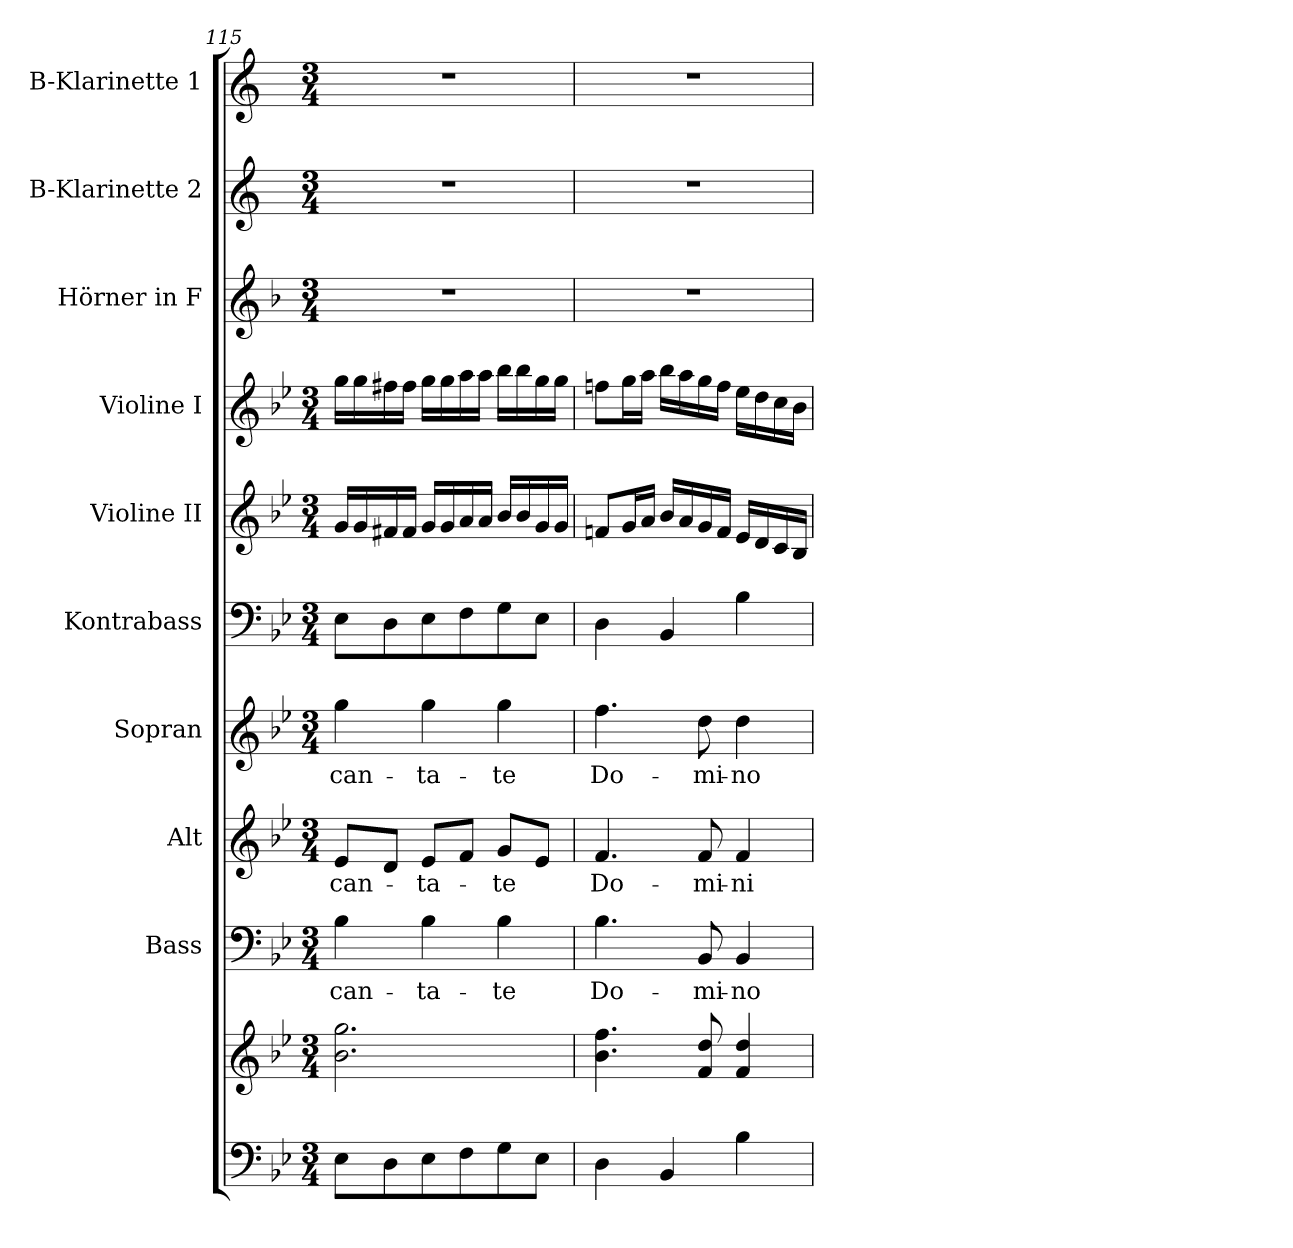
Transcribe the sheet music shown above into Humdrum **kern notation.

**kern	**kern	**kern	**text	**kern	**text	**kern	**text	**kern	**kern	**kern	**kern	**kern	**kern
*part10	*part10	*part9	*part9	*part8	*part8	*part7	*part7	*part6	*part5	*part4	*part3	*part2	*part1
*staff11	*staff10	*staff9	*staff9	*staff8	*staff8	*staff7	*staff7	*staff6	*staff5	*staff4	*staff3	*staff2	*staff1
*	*	*I"Bass	*	*I"Alt	*	*I"Sopran	*	*I"Kontrabass	*I"Violine II	*I"Violine I	*I"Hörner in F	*I"B-Klarinette 2	*I"B-Klarinette 1
*	*	*I'B.	*	*I'A.	*	*I'S.	*	*I'Kb.	*I'Vl. II	*I'Vl. I	*	*I'B Kl. 2	*I'B Kl. 1
!!LO:PB:g=z
*clefF4	*clefG2	*clefF4	*	*clefG2	*	*clefG2	*	*clefF4	*clefG2	*clefG2	*clefG2	*clefG2	*clefG2
*	*	*	*	*	*	*	*	*ITrd7c12	*	*	*ITrd4c7	*ITrd1c2	*ITrd1c2
*k[b-e-]	*k[b-e-]	*k[b-e-]	*	*k[b-e-]	*	*k[b-e-]	*	*k[b-e-]	*k[b-e-]	*k[b-e-]	*k[b-e-]	*k[b-e-]	*k[b-e-]
*B-:	*B-:	*B-:	*	*B-:	*	*B-:	*	*B-:	*B-:	*B-:	*B-:	*B-:	*B-:
*M3/4	*M3/4	*M3/4	*	*M3/4	*	*M3/4	*	*M3/4	*M3/4	*M3/4	*M3/4	*M3/4	*M3/4
=115	=115	=115	=115	=115	=115	=115	=115	=115	=115	=115	=115	=115	=115
!	!	!	!LO:LY:b	!	!LO:LY:b	!	!LO:LY:b	!	!	!	!	!	!
8E-\L	2.b-\ 2.gg\	4B-\	can-	8e-/L	can-	4gg\	can-	8EE-\L	16g/LL	16gg\LL	2.r	2.r	2.r
.	.	.	.	.	.	.	.	.	16g/	16gg\	.	.	.
8D\	.	.	.	8d/J	.	.	.	8DD\	16f#X/	16ff#X\	.	.	.
.	.	.	.	.	.	.	.	.	16f#/JJ	16ff#\JJ	.	.	.
!	!	!	!LO:LY:b	!	!LO:LY:b	!	!LO:LY:b	!	!	!	!	!	!
8E-\	.	4B-\	-ta-	8e-/L	-ta-	4gg\	-ta-	8EE-\	16g/LL	16gg\LL	.	.	.
.	.	.	.	.	.	.	.	.	16g/	16gg\	.	.	.
8F\	.	.	.	8f/J	.	.	.	8FF\	16a/	16aa\	.	.	.
.	.	.	.	.	.	.	.	.	16a/JJ	16aa\JJ	.	.	.
!	!	!	!LO:LY:b	!	!LO:LY:b	!	!LO:LY:b	!	!	!	!	!	!
8G\	.	4B-\	-te	8g/L	-te	4gg\	-te	8GG\	16b-/LL	16bb-\LL	.	.	.
.	.	.	.	.	.	.	.	.	16b-/	16bb-\	.	.	.
8E-\J	.	.	.	8e-/J	.	.	.	8EE-\J	16g/	16gg\	.	.	.
.	.	.	.	.	.	.	.	.	16g/JJ	16gg\JJ	.	.	.
=116	=116	=116	=116	=116	=116	=116	=116	=116	=116	=116	=116	=116	=116
!	!	!	!LO:LY:b	!	!LO:LY:b	!	!LO:LY:b	!	!	!	!	!	!
4D\	4.b-\ 4.ff\	4.B-\	Do-	4.f/	Do-	4.ff\	Do-	4DD\	8fn/L	8ffn\L	2.r	2.r	2.r
.	.	.	.	.	.	.	.	.	16g/L	16gg\L	.	.	.
.	.	.	.	.	.	.	.	.	16a/JJ	16aa\JJ	.	.	.
4BB-/	.	.	.	.	.	.	.	4BBB-/	16b-/LL	16bb-\LL	.	.	.
.	.	.	.	.	.	.	.	.	16a/	16aa\	.	.	.
!	!	!	!LO:LY:b	!	!LO:LY:b	!	!LO:LY:b	!	!	!	!	!	!
.	8f/ 8dd/	8BB-/	-mi-	8f/	-mi-	8dd\	-mi-	.	16g/	16gg\	.	.	.
.	.	.	.	.	.	.	.	.	16f/JJ	16ff\JJ	.	.	.
!	!	!	!LO:LY:b	!	!LO:LY:b	!	!LO:LY:b	!	!	!	!	!	!
4B-\	4f/ 4dd/	4BB-/	-no	4f/	-ni	4dd\	-no	4BB-\	16e-/LL	16ee-\LL	.	.	.
.	.	.	.	.	.	.	.	.	16d/	16dd\	.	.	.
.	.	.	.	.	.	.	.	.	16c/	16cc\	.	.	.
.	.	.	.	.	.	.	.	.	16B-/JJ	16b-\JJ	.	.	.
=	=	=	=	=	=	=	=	=	=	=	=	=	=
*-	*-	*-	*-	*-	*-	*-	*-	*-	*-	*-	*-	*-	*-
